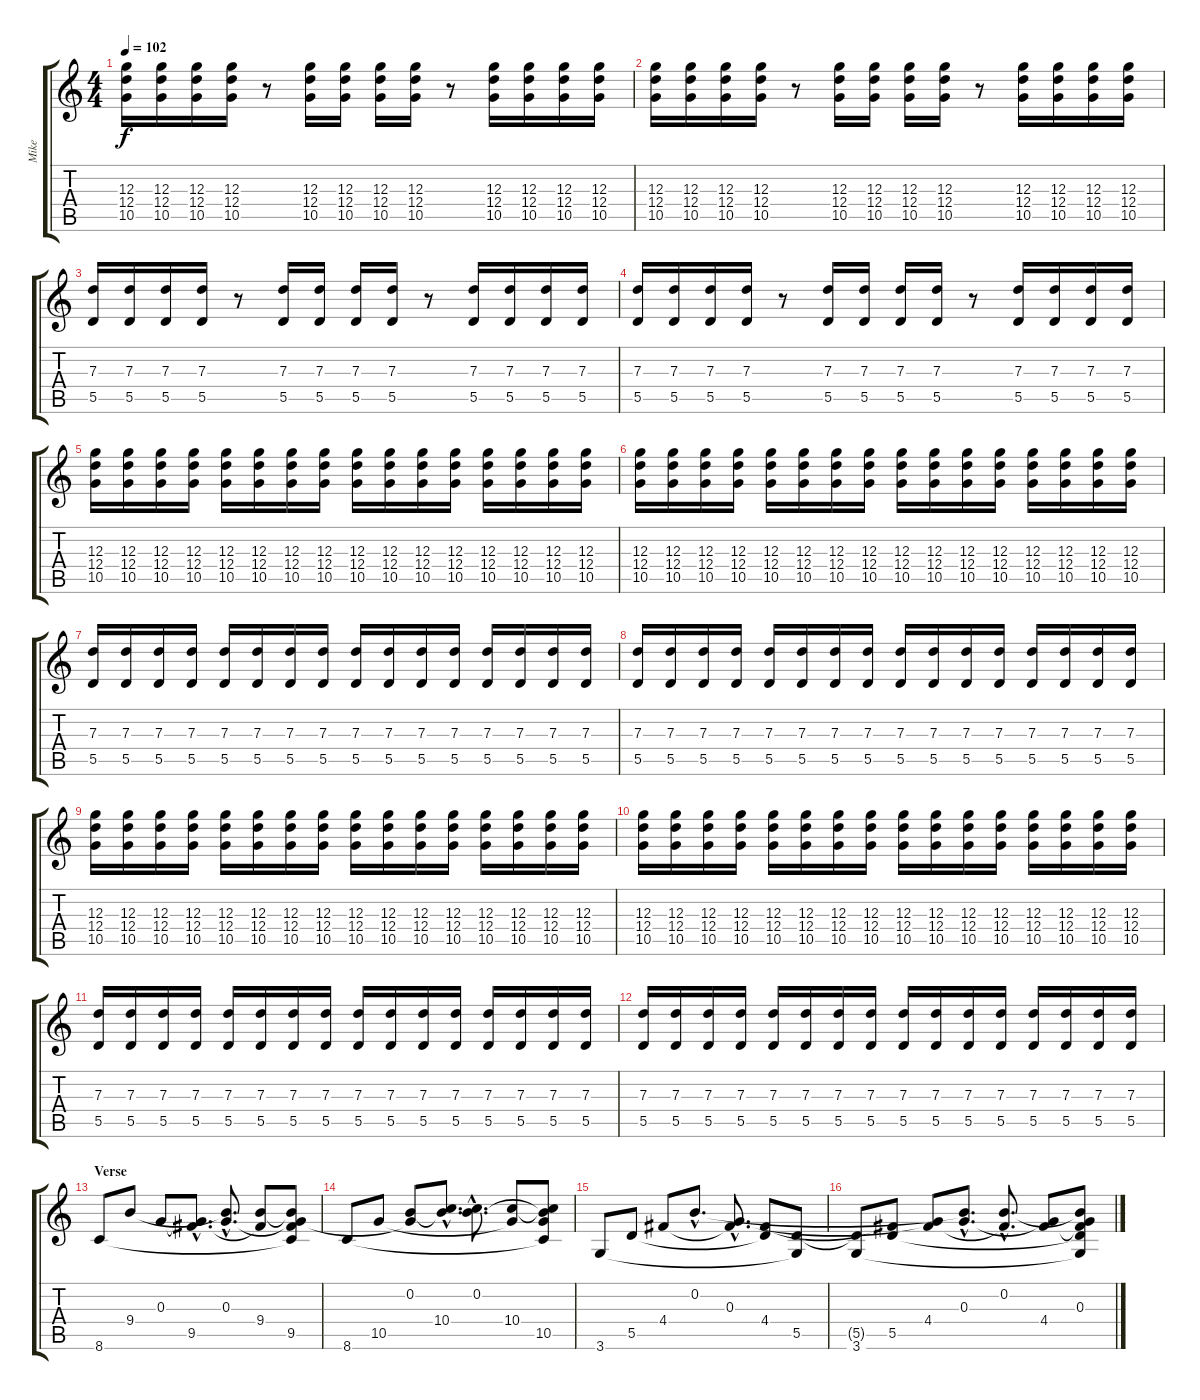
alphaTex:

\track ("Mike" "Mike") {instrument acousticguitarsteel}
\staff {score tabs}
\tuning (E4 B3 G3 D3 A2 E2) {hide}
\ts (4 4)
\tempo 102
\clef g2
\ks c
(12.3 12.4 10.5).16{dy f} (12.3 12.4 10.5).16 (12.3 12.4 10.5).16 (12.3 12.4 10.5).16 r.8 (12.3 12.4 10.5).16 (12.3 12.4 10.5).16 (12.3 12.4 10.5).16 (12.3 12.4 10.5).16 r.8 (12.3 12.4 10.5).16 (12.3 12.4 10.5).16 (12.3 12.4 10.5).16 (12.3 12.4 10.5).16 |
(12.3 12.4 10.5).16 (12.3 12.4 10.5).16 (12.3 12.4 10.5).16 (12.3 12.4 10.5).16 r.8 (12.3 12.4 10.5).16 (12.3 12.4 10.5).16 (12.3 12.4 10.5).16 (12.3 12.4 10.5).16 r.8 (12.3 12.4 10.5).16 (12.3 12.4 10.5).16 (12.3 12.4 10.5).16 (12.3 12.4 10.5).16 |
(7.3 5.5).16 (7.3 5.5).16 (7.3 5.5).16 (7.3 5.5).16 r.8 (7.3 5.5).16 (7.3 5.5).16 (7.3 5.5).16 (7.3 5.5).16 r.8 (7.3 5.5).16 (7.3 5.5).16 (7.3 5.5).16 (7.3 5.5).16 |
(7.3 5.5).16 (7.3 5.5).16 (7.3 5.5).16 (7.3 5.5).16 r.8 (7.3 5.5).16 (7.3 5.5).16 (7.3 5.5).16 (7.3 5.5).16 r.8 (7.3 5.5).16 (7.3 5.5).16 (7.3 5.5).16 (7.3 5.5).16 |
(12.3 12.4 10.5).16{volume 10 instrument distortionguitar} (12.3 12.4 10.5).16 (12.3 12.4 10.5).16 (12.3 12.4 10.5).16 (12.3 12.4 10.5).16 (12.3 12.4 10.5).16 (12.3 12.4 10.5).16 (12.3 12.4 10.5).16 (12.3 12.4 10.5).16 (12.3 12.4 10.5).16 (12.3 12.4 10.5).16 (12.3 12.4 10.5).16 (12.3 12.4 10.5).16 (12.3 12.4 10.5).16 (12.3 12.4 10.5).16 (12.3 12.4 10.5).16 |
(12.3 12.4 10.5).16 (12.3 12.4 10.5).16 (12.3 12.4 10.5).16 (12.3 12.4 10.5).16 (12.3 12.4 10.5).16 (12.3 12.4 10.5).16 (12.3 12.4 10.5).16 (12.3 12.4 10.5).16 (12.3 12.4 10.5).16 (12.3 12.4 10.5).16 (12.3 12.4 10.5).16 (12.3 12.4 10.5).16 (12.3 12.4 10.5).16 (12.3 12.4 10.5).16 (12.3 12.4 10.5).16 (12.3 12.4 10.5).16 |
(7.3 5.5).16 (7.3 5.5).16 (7.3 5.5).16 (7.3 5.5).16 (7.3 5.5).16 (7.3 5.5).16 (7.3 5.5).16 (7.3 5.5).16 (7.3 5.5).16 (7.3 5.5).16 (7.3 5.5).16 (7.3 5.5).16 (7.3 5.5).16 (7.3 5.5).16 (7.3 5.5).16 (7.3 5.5).16 |
(7.3 5.5).16 (7.3 5.5).16 (7.3 5.5).16 (7.3 5.5).16 (7.3 5.5).16 (7.3 5.5).16 (7.3 5.5).16 (7.3 5.5).16 (7.3 5.5).16 (7.3 5.5).16 (7.3 5.5).16 (7.3 5.5).16 (7.3 5.5).16 (7.3 5.5).16 (7.3 5.5).16 (7.3 5.5).16 |
(12.3 12.4 10.5).16 (12.3 12.4 10.5).16 (12.3 12.4 10.5).16 (12.3 12.4 10.5).16 (12.3 12.4 10.5).16 (12.3 12.4 10.5).16 (12.3 12.4 10.5).16 (12.3 12.4 10.5).16 (12.3 12.4 10.5).16 (12.3 12.4 10.5).16 (12.3 12.4 10.5).16 (12.3 12.4 10.5).16 (12.3 12.4 10.5).16 (12.3 12.4 10.5).16 (12.3 12.4 10.5).16 (12.3 12.4 10.5).16 |
(12.3 12.4 10.5).16 (12.3 12.4 10.5).16 (12.3 12.4 10.5).16 (12.3 12.4 10.5).16 (12.3 12.4 10.5).16 (12.3 12.4 10.5).16 (12.3 12.4 10.5).16 (12.3 12.4 10.5).16 (12.3 12.4 10.5).16 (12.3 12.4 10.5).16 (12.3 12.4 10.5).16 (12.3 12.4 10.5).16 (12.3 12.4 10.5).16 (12.3 12.4 10.5).16 (12.3 12.4 10.5).16 (12.3 12.4 10.5).16 |
(7.3 5.5).16 (7.3 5.5).16 (7.3 5.5).16 (7.3 5.5).16 (7.3 5.5).16 (7.3 5.5).16 (7.3 5.5).16 (7.3 5.5).16 (7.3 5.5).16 (7.3 5.5).16 (7.3 5.5).16 (7.3 5.5).16 (7.3 5.5).16 (7.3 5.5).16 (7.3 5.5).16 (7.3 5.5).16 |
(7.3 5.5).16 (7.3 5.5).16 (7.3 5.5).16 (7.3 5.5).16 (7.3 5.5).16 (7.3 5.5).16 (7.3 5.5).16 (7.3 5.5).16 (7.3 5.5).16 (7.3 5.5).16 (7.3 5.5).16 (7.3 5.5).16 (7.3 5.5).16 (7.3 5.5).16 (7.3 5.5).16 (7.3 5.5).16 |
\section ("" "Verse")
8.6.8{volume 13 instrument acousticguitarsteel} 9.4.8 0.3.8 (0.3{hac t} 9.5{hac}).8{d} (0.3{hac} 9.4{hac t}).8{d} (9.4 9.5{t}).8 (0.3{t} 9.4{t} 9.5 8.6{t}).8 |
8.6.8 10.5.8 (0.2 0.3{t}).8 (0.2{hac t} 10.4{hac}).8{d} (0.2{hac} 10.4{hac t}).8{d} (10.4 10.5{t}).8 (0.2{t} 10.4{t} 10.5 8.6{t}).8 |
3.6.8 5.5.8 4.4.8 0.2{hac}.8{d} (0.3{hac} 4.4{hac t}).8{d} (4.4 5.5{t}).8 (5.5 3.6{t}).8 |
(5.5{t} 3.6).8 (4.4{t} 5.5).8 (0.3{t} 4.4).8 (0.2{hac t} 0.3{hac}).8{d} (0.2{hac} 4.4{hac t}).8{d} (0.3{t} 4.4).8 (0.2{t} 0.3 4.4{t} 5.5{t} 3.6{t}).8
